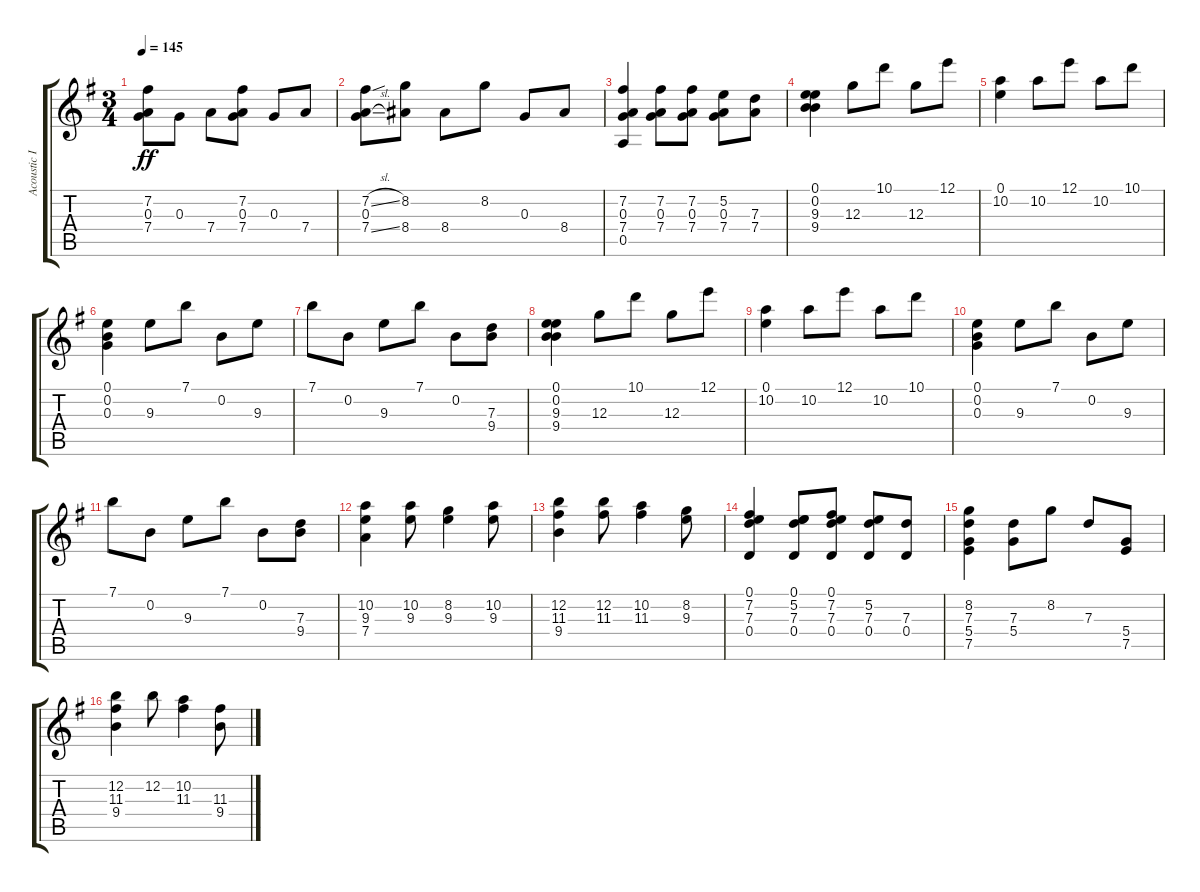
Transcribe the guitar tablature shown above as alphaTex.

\track ("Acoustic I" "Acoustic I") {instrument acousticguitarsteel}
\staff {score tabs}
\tuning (E4 B3 G3 D3 A2 E2) {hide}
\ts (3 4)
\tempo 145
\clef g2
\ks g
(7.2 0.3 7.4).8{dy ff} 0.3.8 7.4.8 (7.2 0.3 7.4).8 0.3.8 7.4.8 |
(7.2{sl} 0.3 7.4{sl}).8 (8.2 8.4).8 8.4.8 8.2.8 0.3.8 8.4.8 |
(7.2 0.3 7.4 0.5).4 (7.2 0.3 7.4).8 (7.2 0.3 7.4).8 (5.2 0.3 7.4).8 (7.3 7.4).8 |
(0.1 0.2 9.3 9.4).4 12.3.8 10.1.8 12.3.8 12.1.8 |
(0.1 10.2).4 10.2.8 12.1.8 10.2.8 10.1.8 |
(0.1 0.2 0.3).4 9.3.8 7.1.8 0.2.8 9.3.8 |
7.1.8 0.2.8 9.3.8 7.1.8 0.2.8 (7.3 9.4).8 |
(0.1 0.2 9.3 9.4).4 12.3.8 10.1.8 12.3.8 12.1.8 |
(0.1 10.2).4 10.2.8 12.1.8 10.2.8 10.1.8 |
(0.1 0.2 0.3).4 9.3.8 7.1.8 0.2.8 9.3.8 |
7.1.8 0.2.8 9.3.8 7.1.8 0.2.8 (7.3 9.4).8 |
(10.2 9.3 7.4).4 (10.2 9.3).8 (8.2 9.3).4 (10.2 9.3).8 |
(12.2 11.3 9.4).4 (12.2 11.3).8 (10.2 11.3).4 (8.2 9.3).8 |
(0.1 7.2 7.3 0.4).4 (0.1 5.2 7.3 0.4).8 (0.1 7.2 7.3 0.4).8 (5.2 7.3 0.4).8 (7.3 0.4).8 |
(8.2 7.3 5.4 7.5).4 (7.3 5.4).8 8.2.8 7.3.8 (5.4 7.5).8 |
(12.2 11.3 9.4).4 12.2.8 (10.2 11.3).4 (11.3 9.4).8
